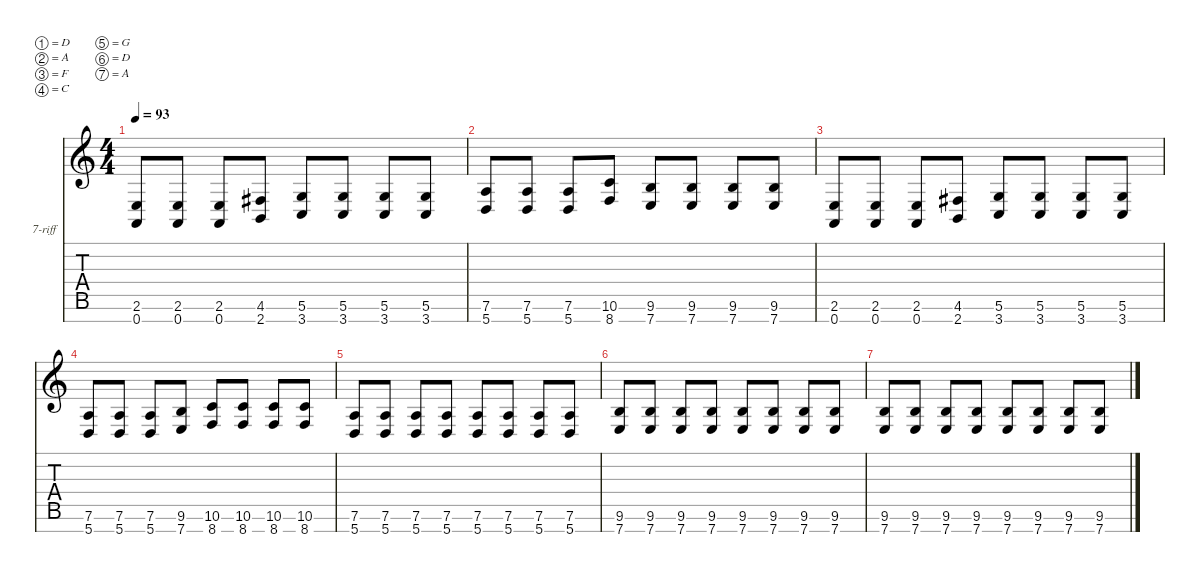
\defaultSystemsLayout 4
\hideDynamics
\bracketExtendMode nobrackets
\firstSystemTrackNameOrientation horizontal
\otherSystemsTrackNameOrientation horizontal
\track ("Guitar - Rhytm" "7-riff") {defaultSystemsLayout 4 instrument distortionguitar}
\staff {score tabs}
\tuning (D4 A3 F3 C3 G2 D2 A1)
\ts (4 4)
\scale
0.968253
\tempo 93
\accidentals auto
\clef g2
\ottava regular
\simile none
\scale
1.09524
\ks c
(2.6 0.7).8{dy f beam Up} (2.6 0.7).8{beam Up} (2.6 0.7).8{beam Up} (4.6{acc #} 2.7).8{beam Up} (5.6 3.7).8{beam Up} (5.6 3.7).8{beam Up} (5.6 3.7).8{beam Up} (5.6 3.7).8{beam Up} |
\scale
0.968253
\scale
0.968253 (7.6 5.7).8{beam Up} (7.6 5.7).8{beam Up} (7.6 5.7).8{beam Up} (8.7 10.6).8{beam Up} (7.7 9.6).8{beam Up} (7.7 9.6).8{beam Up} (7.7 9.6).8{beam Up} (7.7 9.6).8{beam Up} |
\scale
0.968253
\scale
0.968253 (2.6 0.7).8{beam Up} (2.6 0.7).8{beam Up} (2.6 0.7).8{beam Up} (4.6{acc #} 2.7).8{beam Up} (3.7 5.6).8{beam Up} (3.7 5.6).8{beam Up} (3.7 5.6).8{beam Up} (3.7 5.6).8{beam Up} |
\scale
1.09524
\scale
0.968253 (7.6 5.7).8{beam Up} (7.6 5.7).8{beam Up} (7.6 5.7).8{beam Up} (9.6 7.7).8{beam Up} (10.6 8.7).8{beam Up} (10.6 8.7).8{beam Up} (10.6 8.7).8{beam Up} (10.6 8.7).8{beam Up} |
\scale
0.968253
\scale
1.09524 (7.6 5.7).8{beam Up} (7.6 5.7).8{beam Up} (7.6 5.7).8{beam Up} (7.6 5.7).8{beam Up} (7.6 5.7).8{beam Up} (7.6 5.7).8{beam Up} (7.6 5.7).8{beam Up} (7.6 5.7).8{beam Up} |
\scale
0.968253
\scale
0.968253 (7.7 9.6).8{beam Up} (7.7 9.6).8{beam Up} (7.7 9.6).8{beam Up} (7.7 9.6).8{beam Up} (7.7 9.6).8{beam Up} (7.7 9.6).8{beam Up} (7.7 9.6).8{beam Up} (7.7 9.6).8{beam Up} |
\scale
0.968253
\scale
0.968253 (7.7 9.6).8{beam Up} (7.7 9.6).8{beam Up} (7.7 9.6).8{beam Up} (7.7 9.6).8{beam Up} (7.7 9.6).8{beam Up} (7.7 9.6).8{beam Up} (7.7 9.6).8{beam Up} (7.7 9.6).8{beam Up} |
\scale
1.09524
\scale
0.968253
